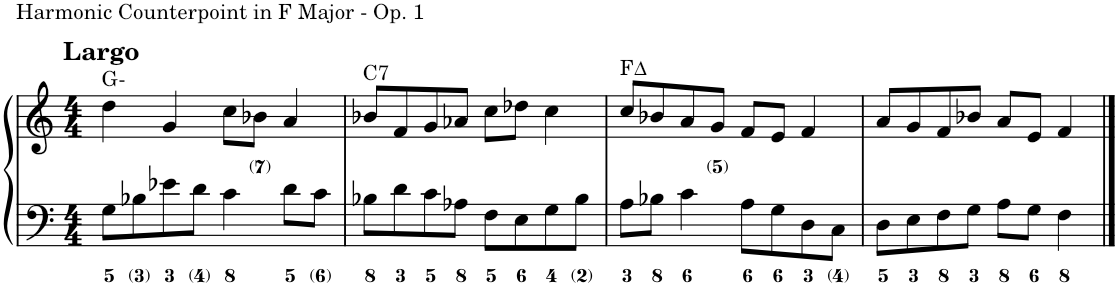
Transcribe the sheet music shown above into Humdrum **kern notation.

**kern	**kern
*part1	*part1
*staff2	*staff1
*I"Piano	*
*I'Pno.	*
*clefF4	*clefG2
*k[]	*k[]
*M4/4	*M4/4
=1	=1
!	!LO:TX:a:t=Harmonic Counterpoint in F Major - Op. 1
!	!LO:TX:a:B:t=Largo
!	!LO:TX:a:t=G-
!LO:TX:a:t=Harmonic Counterpoint in F Major - Op. 1	!
8G\L	4dd\
8B-X\	.
8e-X\	4g/
8d\J	.
4c\	8cc\L
.	8b-X\J
8d\L	4a/
8c\J	.
=2	=2
!	!LO:TX:a:t=C7
8B-X\L	8b-X/L
8d\	8f/
8c\	8g/
8A-X\J	8a-X/J
8F\L	8cc\L
8E\	8dd-X\J
8G\	4cc\
8B-\J	.
=3	=3
!	!LO:TX:a:t=F∆
8A\L	8cc/L
8B-X\J	8b-X/
4c\	8a/
.	8g/J
8A\L	8f/L
8G\	8e/J
8D\	4f/
8C\J	.
=4	=4
8D\L	8a/L
8E\	8g/
8F\	8f/
8G\J	8b-X/J
8A\L	8a/L
8G\J	8e/J
4F\	4f/
==	==
*-	*-
